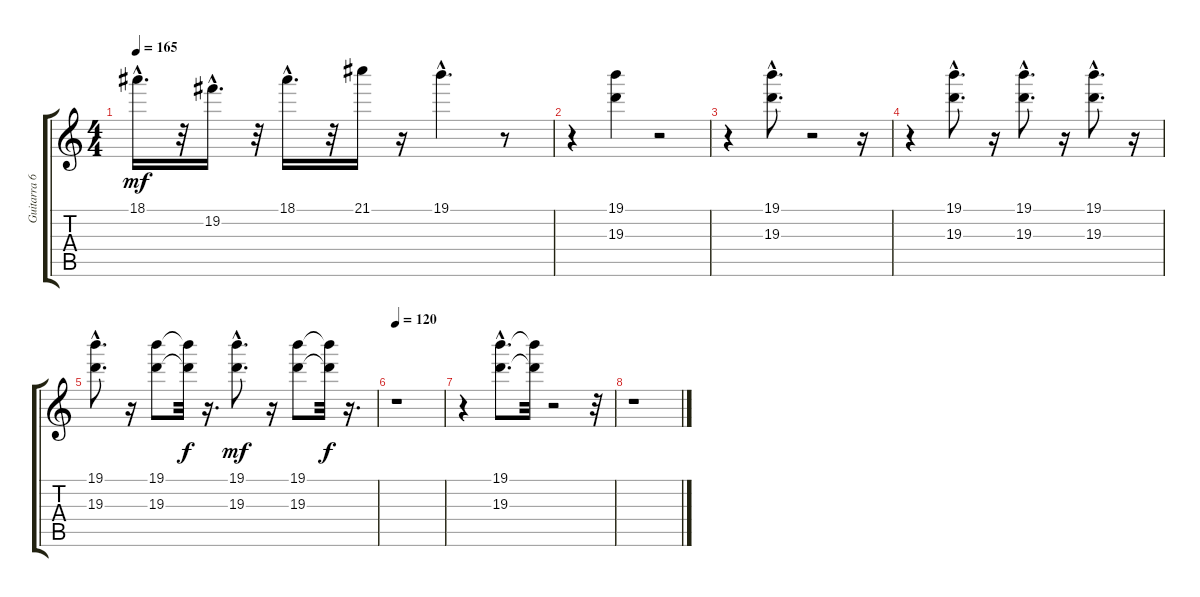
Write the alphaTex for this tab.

\track ("Guitarra 6" "Guitarra 6") {instrument distortionguitar}
\staff {score tabs}
\tuning (E4 B3 G3 D3 A2 E2) {hide}
\ts (4 4)
\tempo 165
\clef g2
\ks c
18.1{hac}.16{d dy mf} r.32 19.2{hac}.16{d} r.32 18.1{hac}.16{d} r.32 21.1.16 r.16 19.1{hac}.4{d} r.8 |
r.4 (19.1 19.3).4 r.2 |
r.4 (19.1{hac} 19.3{hac}).8{d} r.2 r.16 |
r.4 (19.1{hac} 19.3).8{d} r.16 (19.1{hac} 19.3).8{d} r.16 (19.1{hac} 19.3).8{d} r.16 |
(19.1{hac} 19.3).8{d} r.16 (19.1 19.3).8 (19.1{t} 19.3{t}).32{dy f} r.16{d} (19.1{hac} 19.3{hac}).8{d dy mf} r.16 (19.1 19.3).8 (19.1{t} 19.3{t}).32{dy f} r.16{d} |
\tempo 120
r.1 |
r.4 (19.1{hac} 19.3{hac}).8{d} (19.1{t} 19.3{t}).32 r.2 r.32 |
r.1
